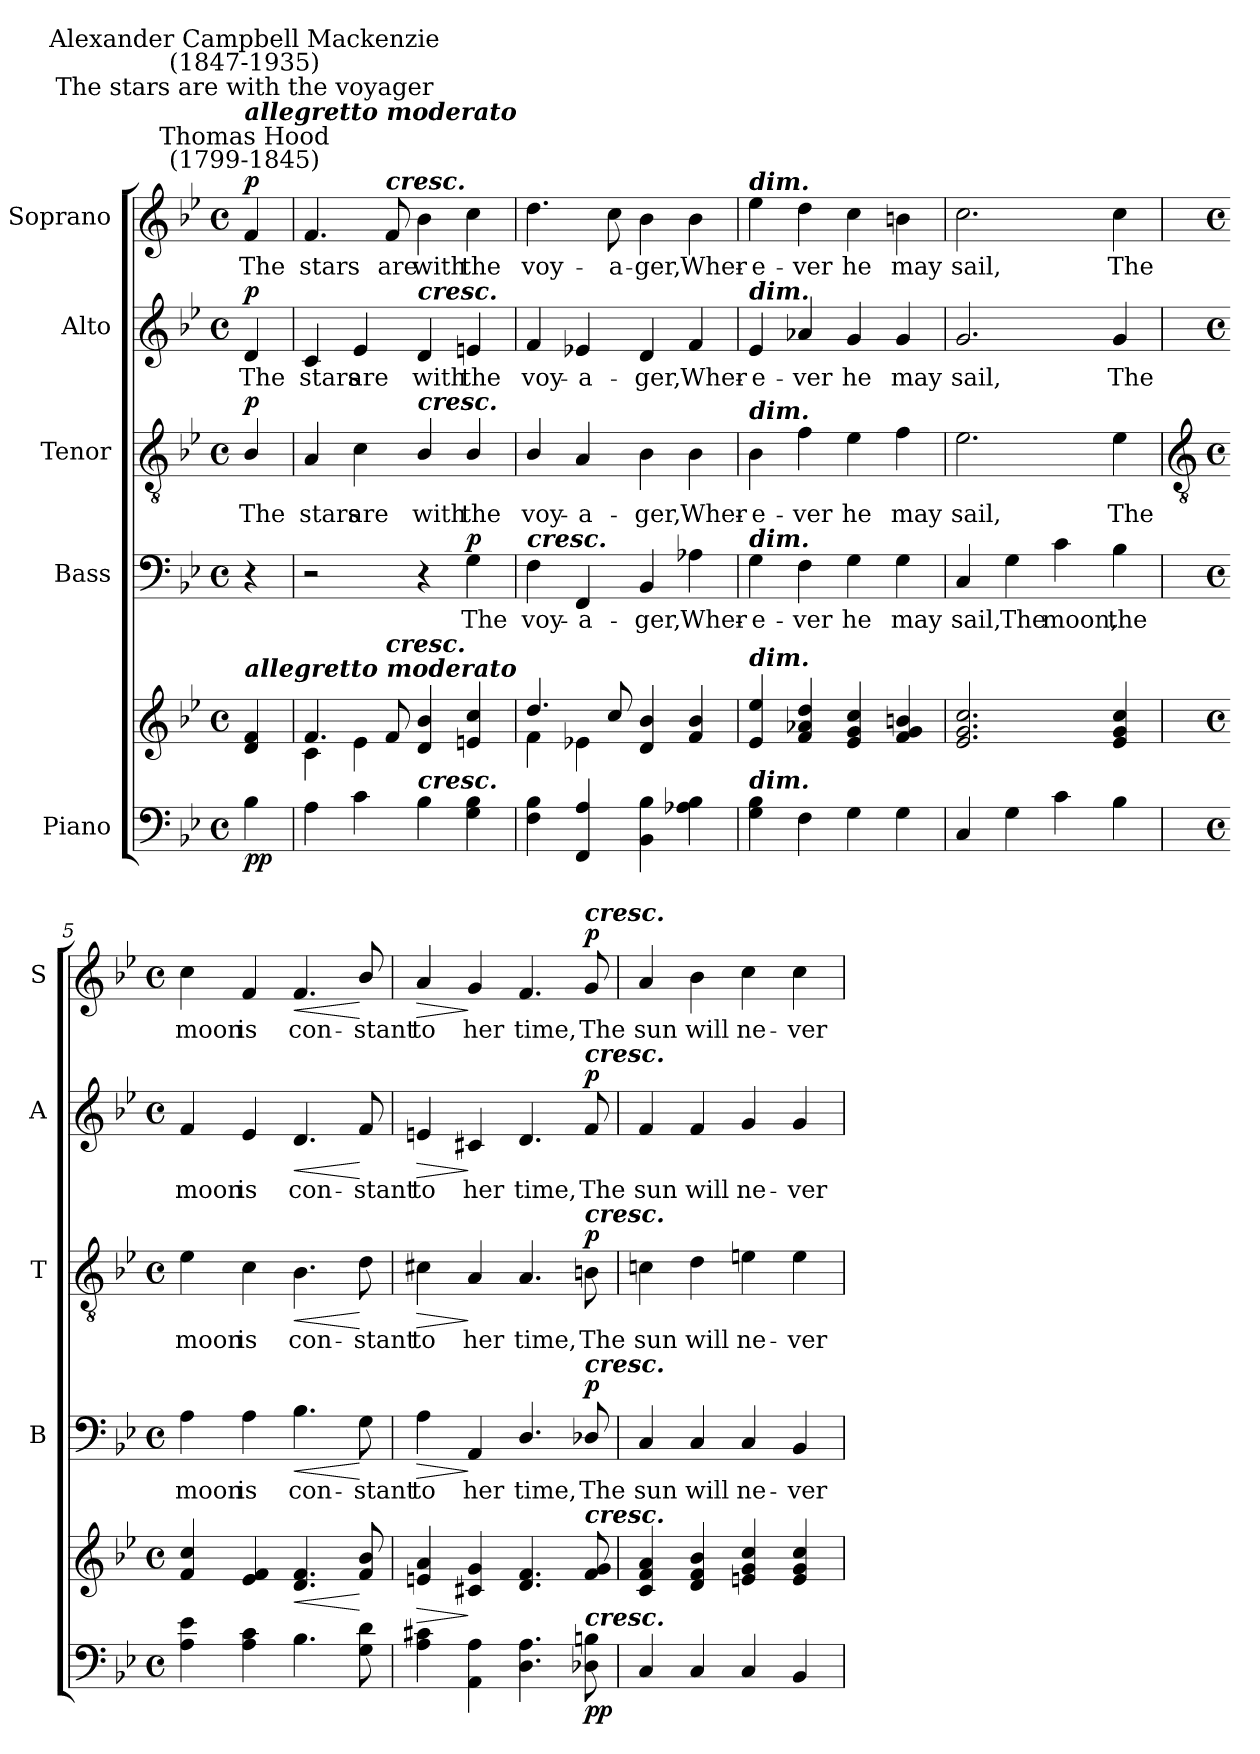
**kern	**kern	**dynam	**kern	**text	**dynam	**kern	**text	**dynam	**kern	**text	**dynam	**kern	**text	**dynam
*part5	*part5	*part5	*part4	*part4	*part4	*part3	*part3	*part3	*part2	*part2	*part2	*part1	*part1	*part1
*staff6	*staff5	*staff5/6	*staff4	*staff4	*staff4	*staff3	*staff3	*staff3	*staff2	*staff2	*staff2	*staff1	*staff1	*staff1
*I"Piano	*	*	*I"Bass	*	*	*I"Tenor	*	*	*I"Alto	*	*	*I"Soprano	*	*
*	*	*	*I'B	*	*	*I'T	*	*	*I'A	*	*	*I'S	*	*
*clefF4	*clefG2	*	*clefF4	*	*	*clefGv2	*	*	*clefG2	*	*	*clefG2	*	*
*k[b-e-]	*k[b-e-]	*	*k[b-e-]	*	*	*k[b-e-]	*	*	*k[b-e-]	*	*	*k[b-e-]	*	*
*B-:	*B-:	*	*B-:	*	*	*B-:	*	*	*B-:	*	*	*B-:	*	*
*M4/4	*M4/4	*	*M4/4	*	*	*M4/4	*	*	*M4/4	*	*	*M4/4	*	*
*met(c)	*met(c)	*	*met(c)	*	*	*met(c)	*	*	*met(c)	*	*	*met(c)	*	*
*MM84	*MM84	*	*MM84	*	*	*MM84	*	*	*MM84	*	*	*MM84	*	*
=	=	=	=	=	=	=	=	=	=	=	=	=	=	=
*	*^	*	*	*	*	*	*	*	*	*	*	*	*	*
!	!	!	!	!	!	!	!	!	!	!	!	!	!LO:TX:a:cj:t=Thomas Hood\n(1799-1845)	!	!
!	!	!	!	!	!	!	!	!	!	!	!	!	!LO:TX:a:Bi:t=allegretto moderato	!	!
!	!	!	!	!	!	!	!	!	!	!	!	!	!LO:TX:a:cj:t=The stars are with the voyager	!	!
!	!	!	!	!	!	!	!	!	!	!	!	!	!LO:TX:a:cj:t=Alexander Campbell Mackenzie\n(1847-1935)	!	!
!	!LO:TX:a:Bi:t=allegretto moderato	!	!	!	!	!	!	!	!	!	!	!	!	!	!
!	!	!	!LO:DY:b=2	!	!	!	!	!LO:LY:b	!	!	!LO:LY:b	!	!	!LO:LY:b	!
!	!	!	!LO:DY:n=1:b	!	!	!	!	!	!LO:DY:b	!	!	!LO:DY:b	!	!	!LO:DY:b
4B-\	4d/ 4f/	4ryy	p p	4r	.	.	4B-/	The	p	4d	The	p	4f	The	p
=1	=1	=1	=1	=1	=1	=1	=1	=1	=1	=1	=1	=1	=1	=1	=1
!	!	!	!	!	!	!	!	!LO:LY:b	!	!	!LO:LY:b	!	!	!LO:LY:b	!
4A	4.f/	4c\	.	2r	.	.	4A	stars	.	4c	stars	.	4.f	stars	.
!	!	!	!	!	!	!	!	!LO:LY:b	!	!	!LO:LY:b	!	!	!	!
4c	.	4e-\	.	.	.	.	4c	are	.	4e-	are	.	.	.	.
!	!	!	!	!	!	!	!	!	!	!	!	!	!LO:TX:a:Bi:t=cresc.	!	!
!	!LO:TX:a:Bi:t=cresc.	!	!	!	!	!	!	!	!	!	!	!	!	!	!
!	!	!	!	!	!	!	!	!	!	!	!	!	!	!LO:LY:b	!
.	8f/	.	.	.	.	.	.	.	.	.	.	.	8f	are	.
!	!	!	!	!	!	!	!	!	!	!LO:TX:a:Bi:t=cresc.	!	!	!	!	!
!	!	!	!	!	!	!	!LO:TX:a:Bi:t=cresc.	!	!	!	!	!	!	!	!
!LO:TX:a:Bi:t=cresc.	!	!	!	!	!	!	!	!	!	!	!	!	!	!	!
!	!	!	!	!	!	!	!	!LO:LY:b	!	!	!LO:LY:b	!	!	!LO:LY:b	!
4B-\	4d/ 4b-/	2ryy	.	4r	.	.	4B-/	with	.	4d	with	.	4b-	with	.
!	!	!	!	!	!LO:LY:b	!LO:DY:b	!	!LO:LY:b	!	!	!LO:LY:b	!	!	!LO:LY:b	!
4G\ 4B-\	4en/ 4cc/	.	.	4G	The	p	4B-/	the	.	4en	the	.	4cc	the	.
=2	=2	=2	=2	=2	=2	=2	=2	=2	=2	=2	=2	=2	=2	=2	=2
!	!	!	!	!LO:TX:a:Bi:t=cresc.	!	!	!	!	!	!	!	!	!	!	!
!	!	!	!	!	!LO:LY:b	!	!	!LO:LY:b	!	!	!LO:LY:b	!	!	!LO:LY:b	!
4F\ 4B-\	4.dd/	4f\	.	4F	voy-	.	4B-/	voy-	.	4f	voy-	.	4.dd	voy-	.
!	!	!	!	!	!LO:LY:b	!	!	!LO:LY:b	!	!	!LO:LY:b	!	!	!	!
4FF 4A	.	4e-X\	.	4FF	-a-	.	4A	-a-	.	4e-X	-a-	.	.	.	.
!	!	!	!	!	!	!	!	!	!	!	!	!	!	!LO:LY:b	!
.	8cc/	.	.	.	.	.	.	.	.	.	.	.	8cc	-a-	.
!	!	!	!	!	!LO:LY:b	!	!	!LO:LY:b	!	!	!LO:LY:b	!	!	!LO:LY:b	!
4BB- 4B-	4d/ 4b-/	2ryy	.	4BB-	-ger,	.	4B-	-ger,	.	4d	-ger,	.	4b-	-ger,	.
!	!	!	!	!	!LO:LY:b	!	!	!LO:LY:b	!	!	!LO:LY:b	!	!	!LO:LY:b	!
4A-X 4B-	4f/ 4b-/	.	.	4A-X	Wher-	.	4B-	Wher-	.	4f	Wher-	.	4b-	Wher-	.
=3	=3	=3	=3	=3	=3	=3	=3	=3	=3	=3	=3	=3	=3	=3	=3
!	!	!	!	!	!	!	!	!	!	!	!	!	!LO:TX:a:Bi:t=dim.	!	!
!	!	!	!	!	!	!	!	!	!	!LO:TX:a:Bi:t=dim.	!	!	!	!	!
!	!	!	!	!	!	!	!LO:TX:a:Bi:t=dim.	!	!	!	!	!	!	!	!
!	!	!	!	!LO:TX:a:Bi:t=dim.	!	!	!	!	!	!	!	!	!	!	!
!	!LO:TX:a:Bi:t=dim.	!	!	!	!	!	!	!	!	!	!	!	!	!	!
!LO:TX:a:Bi:t=dim.	!	!	!	!	!	!	!	!	!	!	!	!	!	!	!
!	!	!	!	!	!LO:LY:b	!	!	!LO:LY:b	!	!	!LO:LY:b	!	!	!LO:LY:b	!
4G 4B-	4e-/ 4ee-/	1ryy	.	4G	-e-	.	4B-	-e-	.	4e-	-e-	.	4ee-	-e-	.
!	!	!	!	!	!LO:LY:b	!	!	!LO:LY:b	!	!	!LO:LY:b	!	!	!LO:LY:b	!
4F	4f/ 4a-X/ 4dd/	.	.	4F	-ver	.	4f	-ver	.	4a-X	-ver	.	4dd	-ver	.
!	!	!	!	!	!LO:LY:b	!	!	!LO:LY:b	!	!	!LO:LY:b	!	!	!LO:LY:b	!
4G	4e-/ 4g/ 4cc/	.	.	4G	he	.	4e-	he	.	4g	he	.	4cc	he	.
!	!	!	!	!	!LO:LY:b	!	!	!LO:LY:b	!	!	!LO:LY:b	!	!	!LO:LY:b	!
4G	4f/ 4g/ 4bn/	.	.	4G	may	.	4f	may	.	4g	may	.	4bn	may	.
=4	=4	=4	=4	=4	=4	=4	=4	=4	=4	=4	=4	=4	=4	=4	=4
!	!	!	!	!	!LO:LY:b	!	!	!LO:LY:b	!	!	!LO:LY:b	!	!	!LO:LY:b	!
4C	2.e-/ 2.g/ 2.cc/	1ryy	.	4C	sail,	.	2.e-	sail,	.	2.g	sail,	.	2.cc	sail,	.
!	!	!	!	!	!LO:LY:b	!	!	!	!	!	!	!	!	!	!
4G	.	.	.	4G	The	.	.	.	.	.	.	.	.	.	.
!	!	!	!	!	!LO:LY:b	!	!	!	!	!	!	!	!	!	!
4c	.	.	.	4c	moon,	.	.	.	.	.	.	.	.	.	.
!	!	!	!	!	!LO:LY:b	!	!	!LO:LY:b	!	!	!LO:LY:b	!	!	!LO:LY:b	!
4B-	4e-/ 4g/ 4cc/	.	.	4B-	the	.	4e-	The	.	4g	The	.	4cc	The	.
!!LO:LB:g=z
=5	=5	=5	=5	=5	=5	=5	=5	=5	=5	=5	=5	=5	=5	=5	=5
*	*	*	*	*	*	*	*clefGv2	*	*	*	*	*	*	*	*
*M4/4	*M4/4	*	*	*M4/4	*	*	*M4/4	*	*	*M4/4	*	*	*M4/4	*	*
*met(c)	*met(c)	*	*	*met(c)	*	*	*met(c)	*	*	*met(c)	*	*	*met(c)	*	*
!	!	!	!	!	!LO:LY:b	!	!	!LO:LY:b	!	!	!LO:LY:b	!	!	!LO:LY:b	!
4A 4e-	4f/ 4cc/	1ryy	.	4A	moon	.	4e-	moon	.	4f	moon	.	4cc	moon	.
!	!	!	!	!	!LO:LY:b	!	!	!LO:LY:b	!	!	!LO:LY:b	!	!	!LO:LY:b	!
4A 4c	4e-/ 4f/	.	.	4A	is	.	4c	is	.	4e-	is	.	4f	is	.
!	!	!	!LO:HP:b	!	!LO:LY:b	!LO:HP:b	!	!LO:LY:b	!LO:HP:b	!	!LO:LY:b	!LO:HP:b	!	!LO:LY:b	!LO:HP:b
4.B-	4.d/ 4.f/	.	<	4.B-	con-	<	4.B-	con-	<	4.d	con-	<	4.f	con-	<
!	!	!	!	!	!LO:LY:b	!	!	!LO:LY:b	!	!	!LO:LY:b	!	!	!LO:LY:b	!
8G 8d	8f/ 8b-/	.	[	8G	-stant	[	8d	-stant	[	8f	-stant	[	8b-/	-stant	[
=6	=6	=6	=6	=6	=6	=6	=6	=6	=6	=6	=6	=6	=6	=6	=6
!	!	!	!LO:HP:b	!	!LO:LY:b	!LO:HP:b	!	!LO:LY:b	!LO:HP:b	!	!LO:LY:b	!LO:HP:b	!	!LO:LY:b	!LO:HP:b
4A 4c#X	4en/ 4a/	1ryy	>	4A	to	>	4c#X	to	>	4en	to	>	4a	to	>
!	!	!	!	!	!LO:LY:b	!	!	!LO:LY:b	!	!	!LO:LY:b	!	!	!LO:LY:b	!
4AA 4A	4c#X/ 4g/	.	]	4AA	her	]	4A	her	]	4c#X	her	]	4g	her	]
!	!	!	!	!	!LO:LY:b	!	!	!LO:LY:b	!	!	!LO:LY:b	!	!	!LO:LY:b	!
4.D\ 4.A\	4.d/ 4.f/	.	.	4.D/	time,	.	4.A	time,	.	4.d	time,	.	4.f	time,	.
!	!	!	!	!	!	!	!	!	!	!	!	!	!LO:TX:a:Bi:t=cresc.	!	!
!	!	!	!	!	!	!	!	!	!	!LO:TX:a:Bi:t=cresc.	!	!	!	!	!
!	!	!	!	!	!	!	!LO:TX:a:Bi:t=cresc.	!	!	!	!	!	!	!	!
!	!	!	!	!LO:TX:a:Bi:t=cresc.	!	!	!	!	!	!	!	!	!	!	!
!	!LO:TX:a:Bi:t=cresc.	!	!	!	!	!	!	!	!	!	!	!	!	!	!
!LO:TX:a:Bi:t=cresc.	!	!	!	!	!	!	!	!	!	!	!	!	!	!	!
!	!	!	!LO:DY:b=2	!	!LO:LY:b	!	!	!LO:LY:b	!	!	!LO:LY:b	!	!	!LO:LY:b	!
!	!	!	!LO:DY:n=1:b	!	!	!LO:DY:b	!	!	!LO:DY:b	!	!	!LO:DY:b	!	!	!LO:DY:b
8D-X\ 8Bn\	8f/ 8g/	.	p p	8D-X/	The	p	8Bn	The	p	8f	The	p	8g	The	p
=7	=7	=7	=7	=7	=7	=7	=7	=7	=7	=7	=7	=7	=7	=7	=7
!	!	!	!	!	!LO:LY:b	!	!	!LO:LY:b	!	!	!LO:LY:b	!	!	!LO:LY:b	!
4C	4c/ 4f/ 4a/	1ryy	.	4C	sun	.	4cn	sun	.	4f	sun	.	4a	sun	.
!	!	!	!	!	!LO:LY:b	!	!	!LO:LY:b	!	!	!LO:LY:b	!	!	!LO:LY:b	!
4C	4d/ 4f/ 4b-/	.	.	4C	will	.	4d	will	.	4f	will	.	4b-	will	.
!	!	!	!	!	!LO:LY:b	!	!	!LO:LY:b	!	!	!LO:LY:b	!	!	!LO:LY:b	!
4C	4en/ 4g/ 4cc/	.	.	4C	ne-	.	4en	ne-	.	4g	ne-	.	4cc	ne-	.
!	!	!	!	!	!LO:LY:b	!	!	!LO:LY:b	!	!	!LO:LY:b	!	!	!LO:LY:b	!
4BB-	4e/ 4g/ 4cc/	.	.	4BB-	-ver	.	4e	-ver	.	4g	-ver	.	4cc	-ver	.
*	*v	*v	*	*	*	*	*	*	*	*	*	*	*	*	*
=	=	=	=	=	=	=	=	=	=	=	=	=	=	=
*-	*-	*-	*-	*-	*-	*-	*-	*-	*-	*-	*-	*-	*-	*-
